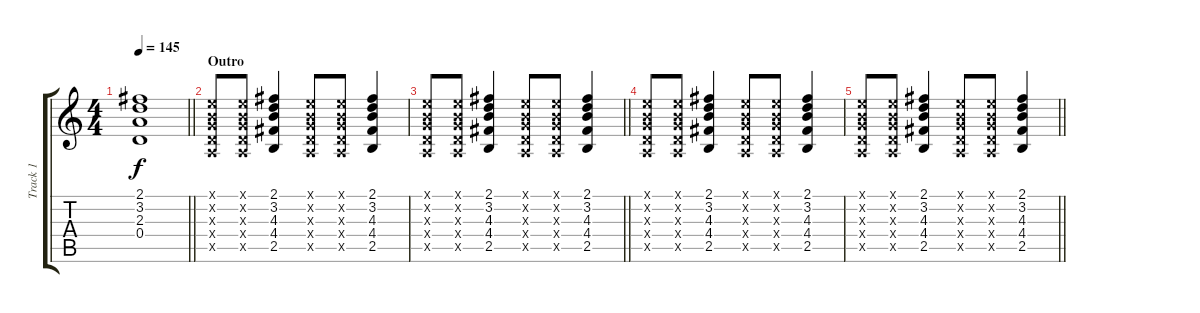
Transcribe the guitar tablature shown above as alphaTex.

\track ("Track 1" "Track 1") {instrument electricguitarjazz}
\staff {score tabs}
\tuning (E4 B3 G3 D3 A2 E2) {hide}
\ts (4 4)
\tempo 145
\clef g2
\barLineRight lightlight
\ks c
(2.1 3.2 2.3 0.4).1{dy f} |
\section ("" "Outro")
(0.1{x} 0.2{x} 0.3{x} 0.4{x} 0.5{x}).8 (0.1{x} 0.2{x} 0.3{x} 0.4{x} 0.5{x}).8 (2.1 3.2 4.3 4.4 2.5).4 (0.1{x} 0.2{x} 0.3{x} 0.4{x} 0.5{x}).8 (0.1{x} 0.2{x} 0.3{x} 0.4{x} 0.5{x}).8 (2.1 3.2 4.3 4.4 2.5).4 |
\barLineRight lightlight
(0.1{x} 0.2{x} 0.3{x} 0.4{x} 0.5{x}).8 (0.1{x} 0.2{x} 0.3{x} 0.4{x} 0.5{x}).8 (2.1 3.2 4.3 4.4 2.5).4 (0.1{x} 0.2{x} 0.3{x} 0.4{x} 0.5{x}).8 (0.1{x} 0.2{x} 0.3{x} 0.4{x} 0.5{x}).8 (2.1 3.2 4.3 4.4 2.5).4 |
(0.1{x} 0.2{x} 0.3{x} 0.4{x} 0.5{x}).8 (0.1{x} 0.2{x} 0.3{x} 0.4{x} 0.5{x}).8 (2.1 3.2 4.3 4.4 2.5).4 (0.1{x} 0.2{x} 0.3{x} 0.4{x} 0.5{x}).8 (0.1{x} 0.2{x} 0.3{x} 0.4{x} 0.5{x}).8 (2.1 3.2 4.3 4.4 2.5).4 |
\barLineRight lightlight
(0.1{x} 0.2{x} 0.3{x} 0.4{x} 0.5{x}).8 (0.1{x} 0.2{x} 0.3{x} 0.4{x} 0.5{x}).8 (2.1 3.2 4.3 4.4 2.5).4 (0.1{x} 0.2{x} 0.3{x} 0.4{x} 0.5{x}).8 (0.1{x} 0.2{x} 0.3{x} 0.4{x} 0.5{x}).8 (2.1 3.2 4.3 4.4 2.5).4
